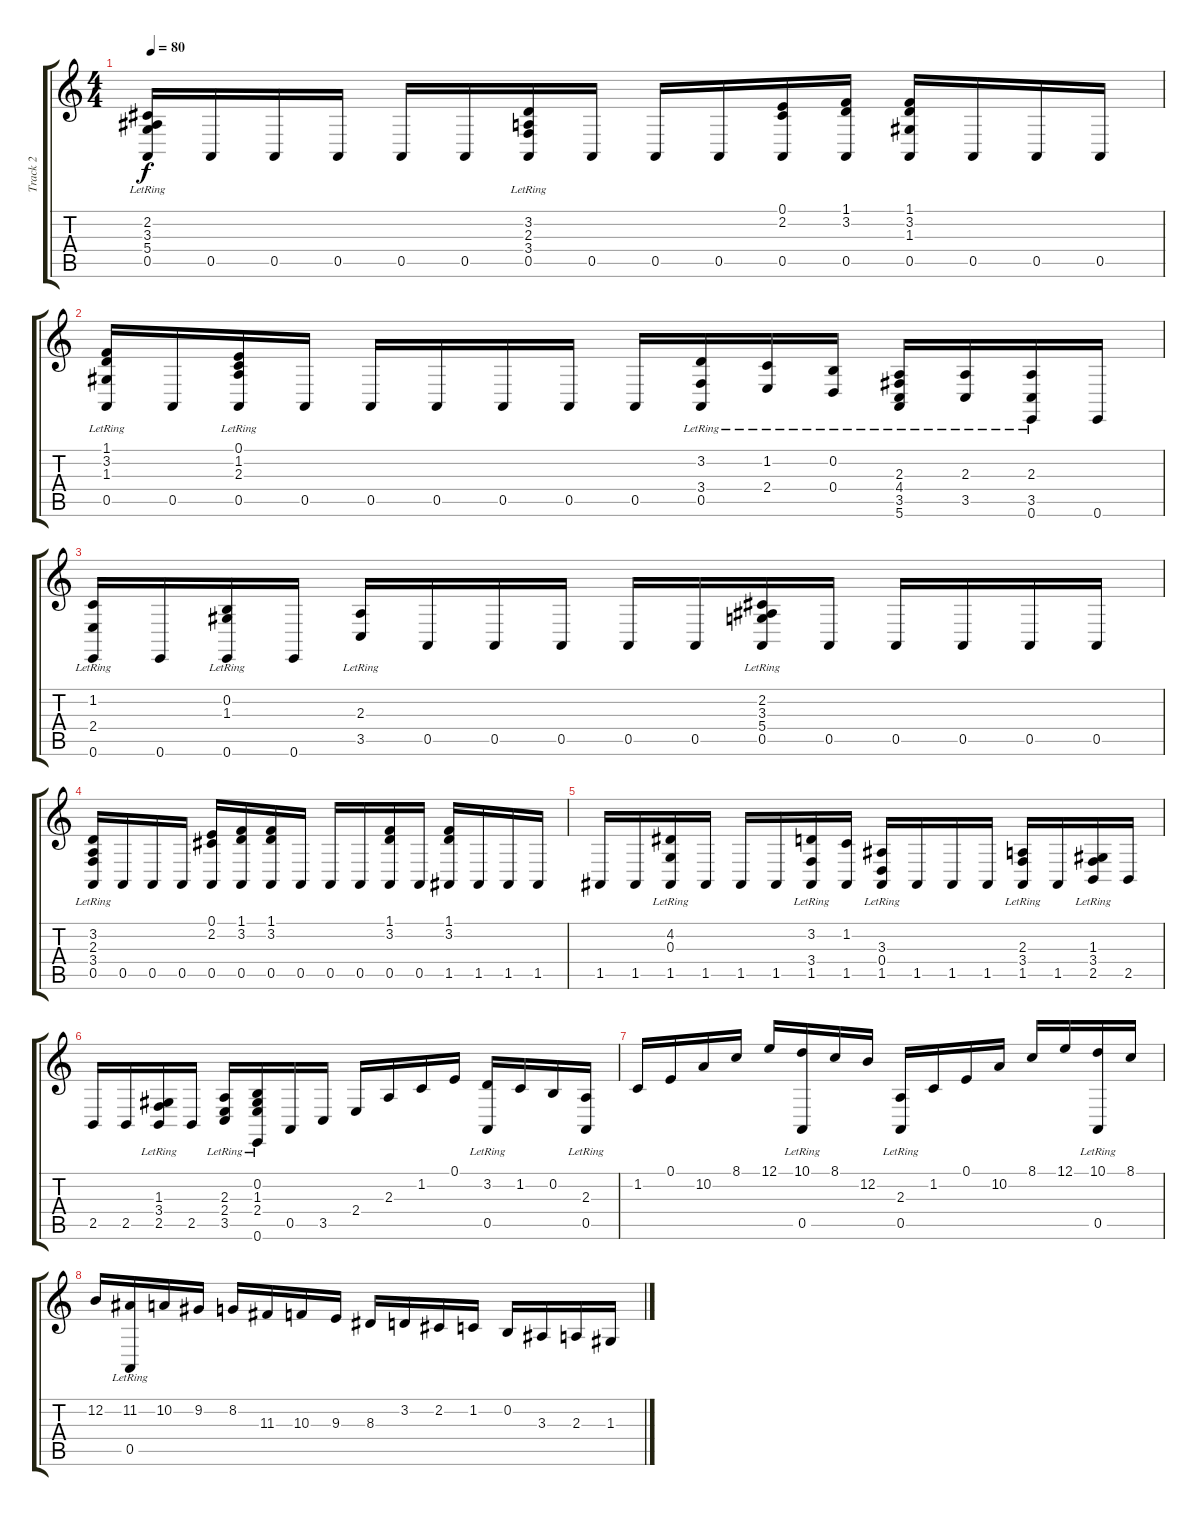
\track ("Track 2" "Track 2") {instrument acousticgrandpiano}
\staff {score tabs}
\tuning (E4 B3 G3 D3 A2 E2) {hide}
\ts (4 4)
\tempo 80
\clef g2
\ks c
(2.2{lr} 3.3{lr} 5.4{lr} 0.5{lr}).16{dy f} 0.5.16 0.5.16 0.5.16 0.5.16 0.5.16 (3.2{lr} 2.3{lr} 3.4{lr} 0.5{lr}).16 0.5.16 0.5.16 0.5.16 (0.1 2.2 0.5).16 (1.1 3.2 0.5).16 (1.1 3.2 1.3 0.5).16 0.5.16 0.5.16 0.5.16 |
(1.1{lr} 3.2{lr} 1.3{lr} 0.5).16 0.5.16 (0.1{lr} 1.2{lr} 2.3{lr} 0.5).16 0.5.16 0.5.16 0.5.16 0.5.16 0.5.16 0.5.16 (3.2{lr} 3.4{lr} 0.5{lr}).16 (1.2{lr} 2.4{lr}).16 (0.2{lr} 0.4{lr}).16 (2.3{lr} 4.4{lr} 3.5{lr} 5.6{lr}).16 (2.3{lr} 3.5{lr}).16 (2.3{lr} 3.5{lr} 0.6{lr}).16 0.6.16 |
(1.2{lr} 2.4{lr} 0.6{lr}).16 0.6.16 (0.2{lr} 1.3{lr} 0.6{lr}).16 0.6.16 (2.3{lr} 3.5{lr}).16 0.5.16 0.5.16 0.5.16 0.5.16 0.5.16 (2.2{lr} 3.3{lr} 5.4{lr} 0.5{lr}).16 0.5.16 0.5.16 0.5.16 0.5.16 0.5.16 |
(3.2{lr} 2.3{lr} 3.4{lr} 0.5{lr}).16 0.5.16 0.5.16 0.5.16 (0.1 2.2 0.5).16 (1.1 3.2 0.5).16 (1.1 3.2 0.5).16 0.5.16 0.5.16 0.5.16 (1.1 3.2 0.5).16 0.5.16 (1.1 3.2 1.5).16 1.5.16 1.5.16 1.5.16 |
1.5.16 1.5.16 (4.2{lr} 0.3{lr} 1.5{lr}).16 1.5.16 1.5.16 1.5.16 (3.2{lr} 3.4{lr} 1.5{lr}).16 (1.2 1.5).16 (3.3{lr} 0.4{lr} 1.5{lr}).16 1.5.16 1.5.16 1.5.16 (2.3{lr} 3.4{lr} 1.5{lr}).16 1.5.16 (1.3{lr} 3.4{lr} 2.5{lr}).16 2.5.16 |
2.5.16 2.5.16 (1.3{lr} 3.4{lr} 2.5{lr}).16 2.5.16 (2.3{lr} 2.4{lr} 3.5{lr}).16 (0.2{lr} 1.3{lr} 2.4{lr} 0.6{lr}).16 0.5.16 3.5.16 2.4.16 2.3.16 1.2.16 0.1.16 (3.2{lr} 0.5{lr}).16 1.2.16 0.2.16 (2.3{lr} 0.5{lr}).16 |
1.2.16 0.1.16 10.2.16 8.1.16 12.1.16 (10.1{lr} 0.5{lr}).16 8.1.16 12.2.16 (2.3{lr} 0.5{lr}).16 1.2.16 0.1.16 10.2.16 8.1.16 12.1.16 (10.1{lr} 0.5{lr}).16 8.1.16 |
12.2.16 (11.2{lr} 0.5{lr}).16 10.2.16 9.2.16 8.2.16 11.3.16 10.3.16 9.3.16 8.3.16 3.2.16 2.2.16 1.2.16 0.2.16 3.3.16 2.3.16 1.3.16
